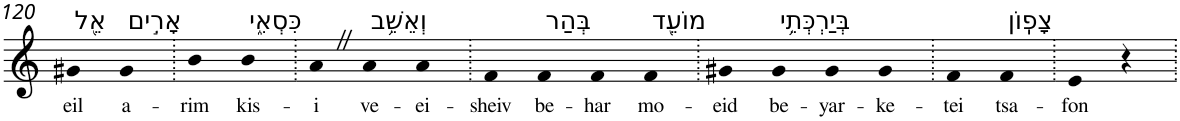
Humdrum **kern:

**kern	**text
*part1	*part1
*staff1	*staff1
*I"Piano	*
*I'Pno	*
!!LO:PB:g=z
*clefG2	*
*k[]	*
=120	=120
!LO:TX:a:t=אֵ֖ל	!
!	!LO:LY:b
4g#X	eil
!LO:TX:a:t=אָרִ֣ים	!
!	!LO:LY:b
4g#	a-
=121.	=121.
!	!LO:LY:b
4b	-rim
!LO:TX:a:t=כִּסְאִ֑י	!
!	!LO:LY:b
4b	kis-
=122.	=122.
!	!LO:LY:b
4aZ	-i
!LO:TX:a:t=וְאֵשֵׁ֥ב	!
!	!LO:LY:b
4a	ve-
!	!LO:LY:b
4a	-ei-
=123.	=123.
!	!LO:LY:b
4f	-sheiv
!LO:TX:a:t=בְּהַר	!
!	!LO:LY:b
4f	be-
!	!LO:LY:b
4f	-har
!LO:TX:a:t=מוֹעֵ֖ד	!
!	!LO:LY:b
4f	mo-
=124.	=124.
!	!LO:LY:b
4g#X	-eid
!LO:TX:a:t=בְּיַרְכְּתֵ֥י	!
!	!LO:LY:b
4g#	be-
!	!LO:LY:b
4g#	-yar-
!	!LO:LY:b
4g#	-ke-
=125.	=125.
!	!LO:LY:b
4f	-tei
!LO:TX:a:t=צָפֽוֹן	!
!	!LO:LY:b
4f	tsa-
=126.	=126.
!	!LO:LY:b
4e	-fon
4r	.
=.	=.
*-	*-
